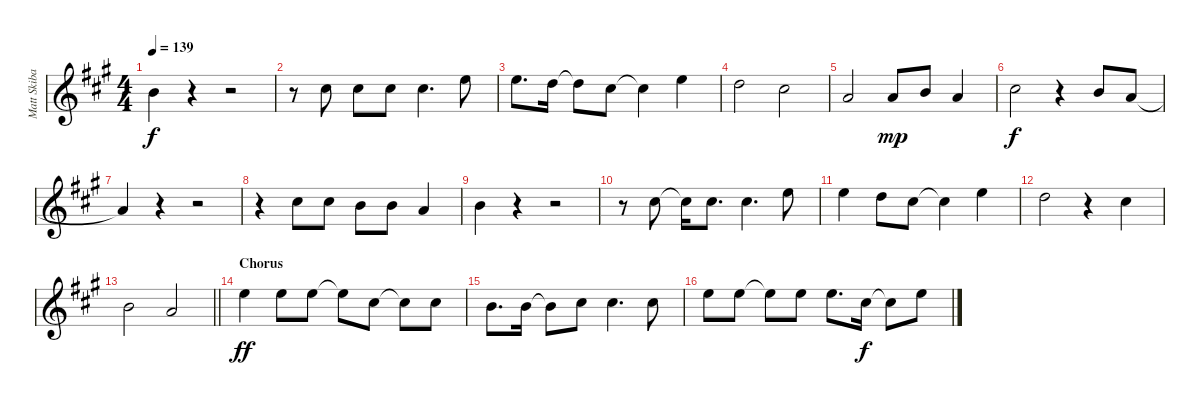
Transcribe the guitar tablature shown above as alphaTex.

\track ("Matt Skiba - Vocals" "Matt Skiba") {instrument overdrivenguitar}
\staff {score}
\tuning (E4 B3 G3 D3 A2 E2) {hide}
\ts (4 4)
\tempo 139
\clef g2
\ks a
14.5.4{dy f} r.4 r.2 |
r.8 2.2.8 2.2.8 2.2.8 2.2.4{d} 0.1.8 |
0.1.8{d} 3.2.16 3.2{t}.8 6.3.8 6.3{t}.4 0.1.4 |
3.2.2 2.2.2 |
2.3.2 2.3.8{dy mp} 0.2.8 2.3.4 |
2.2.2{dy f} r.4 0.2.8 2.3.8 |
2.3{t}.4 r.4 r.2 |
r.4 2.2.8 2.2.8 0.2.8 0.2.8 2.3.4 |
0.2.4 r.4 r.2 |
r.8 2.2.8 2.2{t}.16 2.2.8{d} 2.2.4{d} 0.1.8 |
0.1.4 3.2.8 2.2.8 2.2{t}.4 0.1.4 |
3.2.2 r.4 2.2.4 |
\barLineRight lightlight
0.2.2 2.3.2 |
\section ("" "Chorus")
0.1.4{dy ff volume 16} 0.1.8 0.1.8 0.1{t}.8 2.2.8 2.2{t}.8 2.2.8 |
0.2.8{d} 0.2.16 0.2{t}.8 2.2.8 6.3.4{d} 2.2.8 |
0.1.8 0.1.8 0.1{t}.8 0.1.8 0.1.8{d} 2.2.16{dy f} 2.2{t}.8 0.1.8
